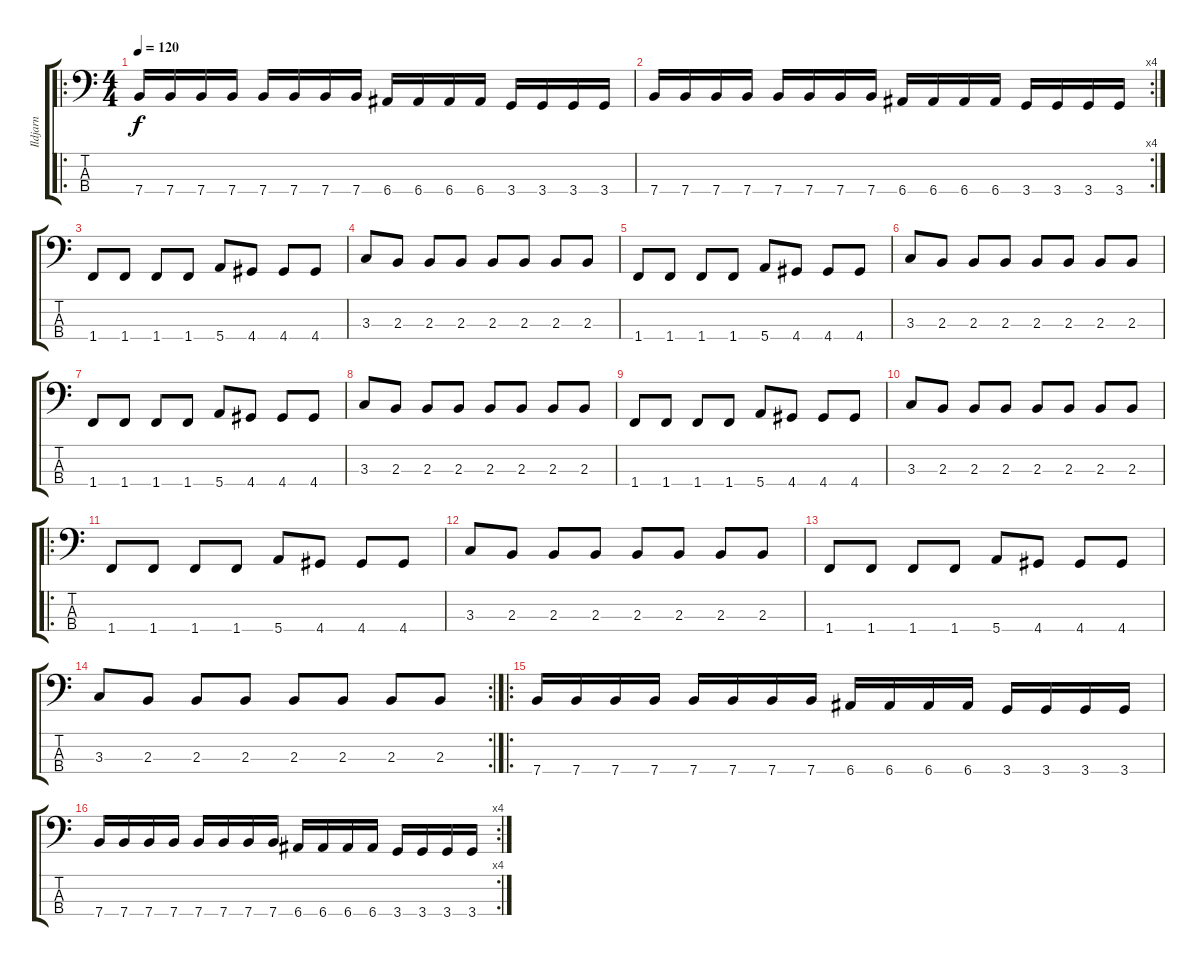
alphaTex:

\track ("Ildjarn" "Ildjarn") {instrument electricbasspick}
\staff {score tabs}
\tuning (G2 D2 A1 E1) {hide}
\ro
\ts (4 4)
\tempo 120
\clef f4
\ks c
7.4.16{dy f instrument electricbasspick} 7.4.16 7.4.16 7.4.16 7.4.16 7.4.16 7.4.16 7.4.16 6.4.16 6.4.16 6.4.16 6.4.16 3.4.16 3.4.16 3.4.16 3.4.16 |
\rc 4
7.4.16 7.4.16 7.4.16 7.4.16 7.4.16 7.4.16 7.4.16 7.4.16 6.4.16 6.4.16 6.4.16 6.4.16 3.4.16 3.4.16 3.4.16 3.4.16 |
1.4.8 1.4.8 1.4.8 1.4.8 5.4.8 4.4.8 4.4.8 4.4.8 |
3.3.8 2.3.8 2.3.8 2.3.8 2.3.8 2.3.8 2.3.8 2.3.8 |
1.4.8 1.4.8 1.4.8 1.4.8 5.4.8 4.4.8 4.4.8 4.4.8 |
3.3.8 2.3.8 2.3.8 2.3.8 2.3.8 2.3.8 2.3.8 2.3.8 |
1.4.8 1.4.8 1.4.8 1.4.8 5.4.8 4.4.8 4.4.8 4.4.8 |
3.3.8 2.3.8 2.3.8 2.3.8 2.3.8 2.3.8 2.3.8 2.3.8 |
1.4.8 1.4.8 1.4.8 1.4.8 5.4.8 4.4.8 4.4.8 4.4.8 |
3.3.8 2.3.8 2.3.8 2.3.8 2.3.8 2.3.8 2.3.8 2.3.8 |
\ro
1.4.8 1.4.8 1.4.8 1.4.8 5.4.8 4.4.8 4.4.8 4.4.8 |
3.3.8 2.3.8 2.3.8 2.3.8 2.3.8 2.3.8 2.3.8 2.3.8 |
1.4.8 1.4.8 1.4.8 1.4.8 5.4.8 4.4.8 4.4.8 4.4.8 |
\rc 2
3.3.8 2.3.8 2.3.8 2.3.8 2.3.8 2.3.8 2.3.8 2.3.8 |
\ro
7.4.16 7.4.16 7.4.16 7.4.16 7.4.16 7.4.16 7.4.16 7.4.16 6.4.16 6.4.16 6.4.16 6.4.16 3.4.16 3.4.16 3.4.16 3.4.16 |
\rc 4
7.4.16 7.4.16 7.4.16 7.4.16 7.4.16 7.4.16 7.4.16 7.4.16 6.4.16 6.4.16 6.4.16 6.4.16 3.4.16 3.4.16 3.4.16 3.4.16
